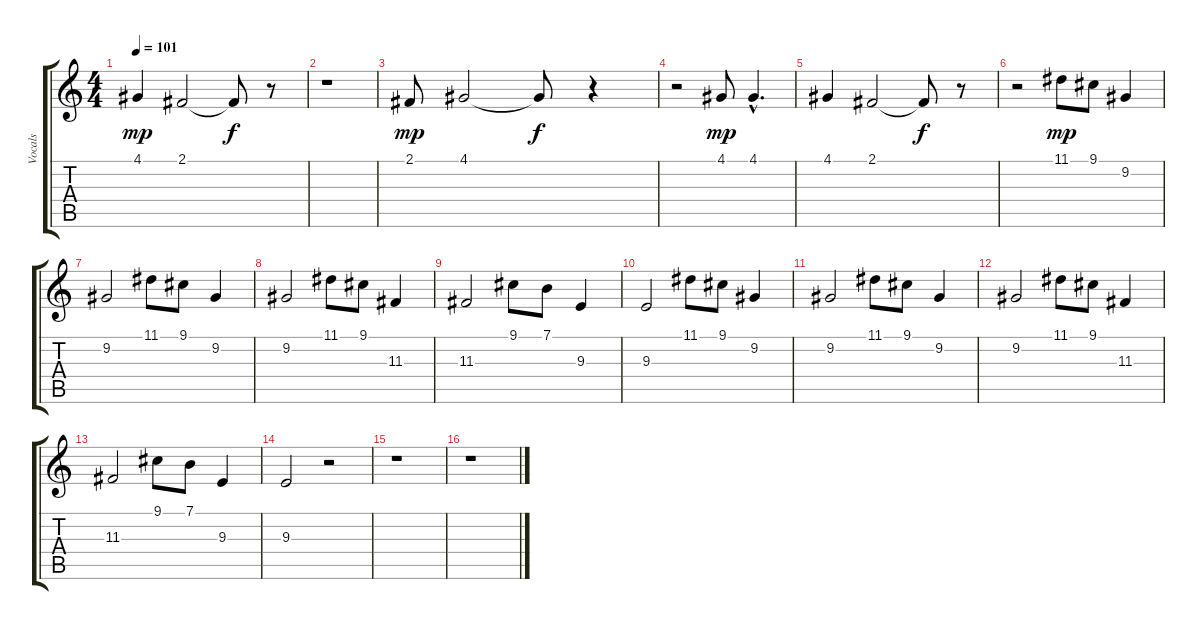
\track ("Vocals" "Vocals") {instrument pad7halo}
\staff {score tabs}
\tuning (E4 B3 G3 D3 A2 E2) {hide}
\ts (4 4)
\tempo 101
\clef g2
\ks c
4.1.4{dy mp} 2.1.2 2.1{t}.8{dy f} r.8 |
r.1 |
2.1.8{dy mp} 4.1.2 4.1{t}.8{dy f} r.4 |
r.2 4.1.8{dy mp} 4.1{hac}.4{d} |
4.1.4 2.1.2 2.1{t}.8{dy f} r.8 |
r.2 11.1.8{dy mp} 9.1.8 9.2.4 |
9.2.2 11.1.8 9.1.8 9.2.4 |
9.2.2 11.1.8 9.1.8 11.3.4 |
11.3.2 9.1.8 7.1.8 9.3.4 |
9.3.2 11.1.8 9.1.8 9.2.4 |
9.2.2 11.1.8 9.1.8 9.2.4 |
9.2.2 11.1.8 9.1.8 11.3.4 |
11.3.2 9.1.8 7.1.8 9.3.4 |
9.3.2 r.2 |
r.1 |
r.1
